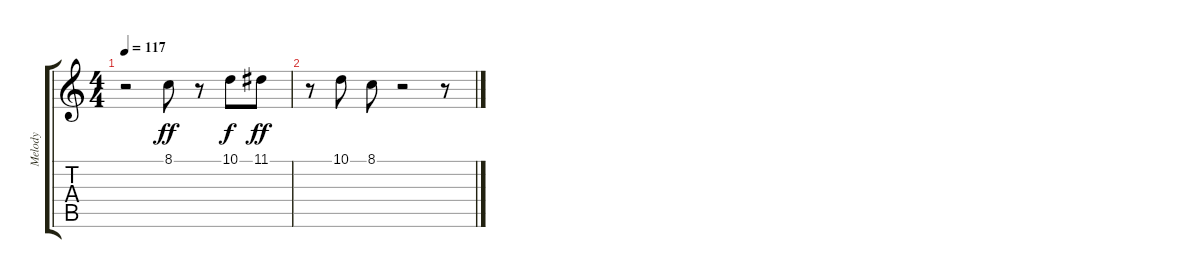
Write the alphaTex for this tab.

\track ("Melody" "Melody") {instrument vibraphone}
\staff {score tabs}
\tuning (E4 B3 G3 D3 A2 E2) {hide}
\ts (4 4)
\tempo 117
\clef g2
\ks c
r.2{dy fff} 8.1.8{dy ff} r.8 10.1.8{dy f} 11.1.8{dy ff} |
r.8 10.1.8 8.1.8 r.2 r.8
